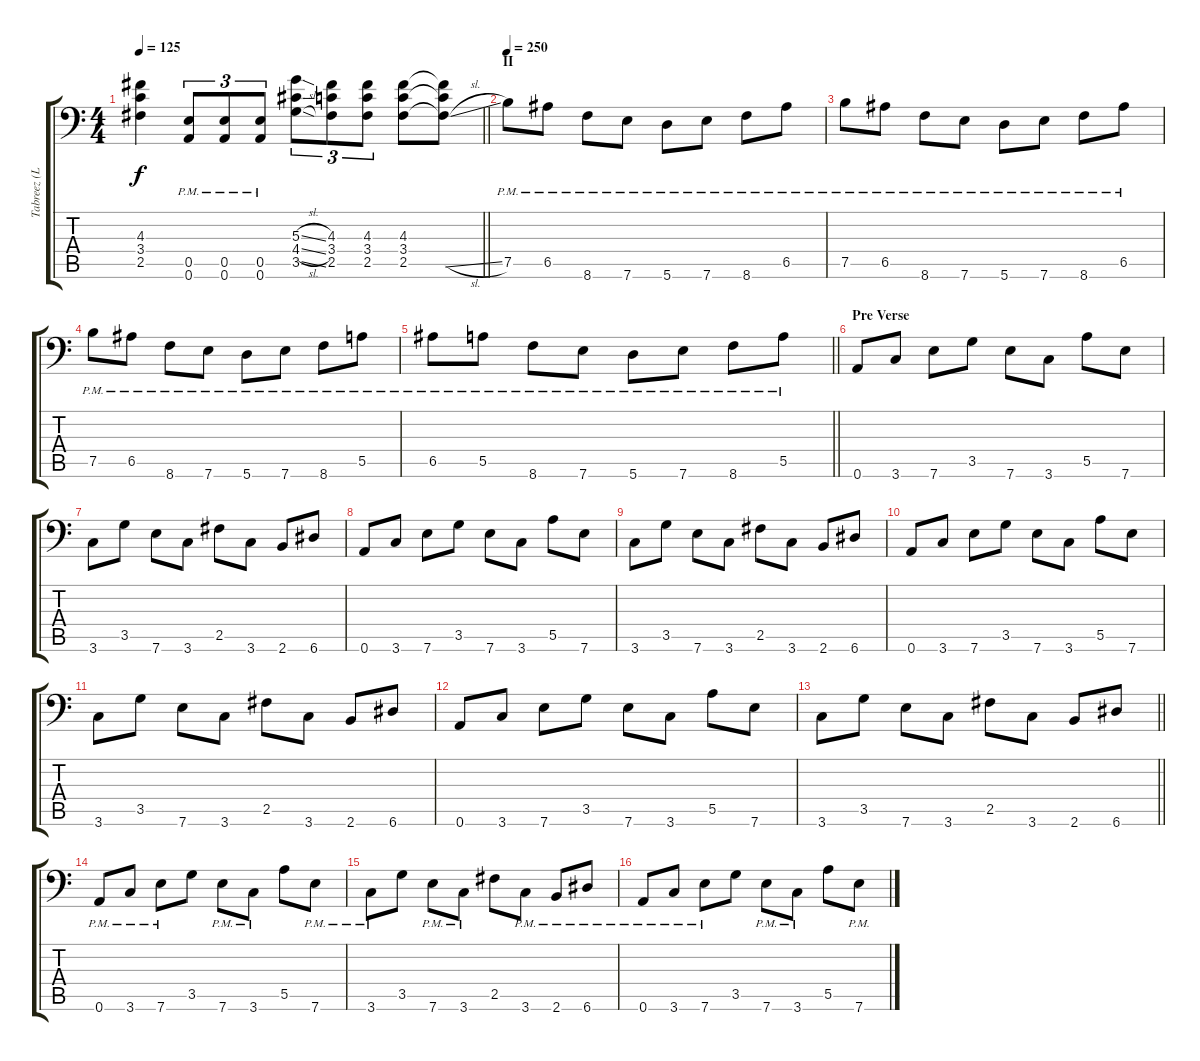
\track ("Tabreez (Left)" "Tabreez (L") {instrument distortionguitar}
\staff {score tabs}
\tuning (B3 Gb3 D3 A2 E2 A1) {hide}
\ts (4 4)
\tempo 125
\clef f4
\barLineRight lightlight
\ks c
(4.3 3.4 2.5).4{dy f} (0.5{pm} 0.6{pm}).8{tu (3 2)} (0.5{pm} 0.6{pm}).8{tu (3 2)} (0.5{pm} 0.6{pm}).8{tu (3 2)} (5.3{sl} 4.4{sl} 3.5{sl}).8{tu (3 2)} (4.3 3.4 2.5).8{tu (3 2)} (4.3 3.4 2.5).8{tu (3 2)} (4.3 3.4 2.5).8 (4.3{t} 3.4{t} 2.5{sl t}).8 |
\section ("" "II")
\tempo 250
7.5{pm}.8 6.5{pm}.8 8.6{pm}.8 7.6{pm}.8 5.6{pm}.8 7.6{pm}.8 8.6{pm}.8 6.5{pm}.8 |
7.5{pm}.8 6.5{pm}.8 8.6{pm}.8 7.6{pm}.8 5.6{pm}.8 7.6{pm}.8 8.6{pm}.8 6.5{pm}.8 |
7.5{pm}.8 6.5{pm}.8 8.6{pm}.8 7.6{pm}.8 5.6{pm}.8 7.6{pm}.8 8.6{pm}.8 5.5{pm}.8 |
\barLineRight lightlight
6.5{pm}.8 5.5{pm}.8 8.6{pm}.8 7.6{pm}.8 5.6{pm}.8 7.6{pm}.8 8.6{pm}.8 5.5{pm}.8 |
\section ("" "Pre Verse")
0.6.8 3.6.8 7.6.8 3.5.8 7.6.8 3.6.8 5.5.8 7.6.8 |
3.6.8 3.5.8 7.6.8 3.6.8 2.5.8 3.6.8 2.6.8 6.6.8 |
0.6.8 3.6.8 7.6.8 3.5.8 7.6.8 3.6.8 5.5.8 7.6.8 |
3.6.8 3.5.8 7.6.8 3.6.8 2.5.8 3.6.8 2.6.8 6.6.8 |
0.6.8 3.6.8 7.6.8 3.5.8 7.6.8 3.6.8 5.5.8 7.6.8 |
3.6.8 3.5.8 7.6.8 3.6.8 2.5.8 3.6.8 2.6.8 6.6.8 |
0.6.8 3.6.8 7.6.8 3.5.8 7.6.8 3.6.8 5.5.8 7.6.8 |
\barLineRight lightlight
3.6.8 3.5.8 7.6.8 3.6.8 2.5.8 3.6.8 2.6.8 6.6.8 |
\section ("" "")
0.6{pm}.8 3.6{pm}.8 7.6{pm}.8 3.5.8 7.6{pm}.8 3.6{pm}.8 5.5.8 7.6{pm}.8 |
3.6{pm}.8 3.5.8 7.6{pm}.8 3.6{pm}.8 2.5.8 3.6{pm}.8 2.6{pm}.8 6.6{pm}.8 |
0.6{pm}.8 3.6{pm}.8 7.6{pm}.8 3.5.8 7.6{pm}.8 3.6{pm}.8 5.5.8 7.6{pm}.8
